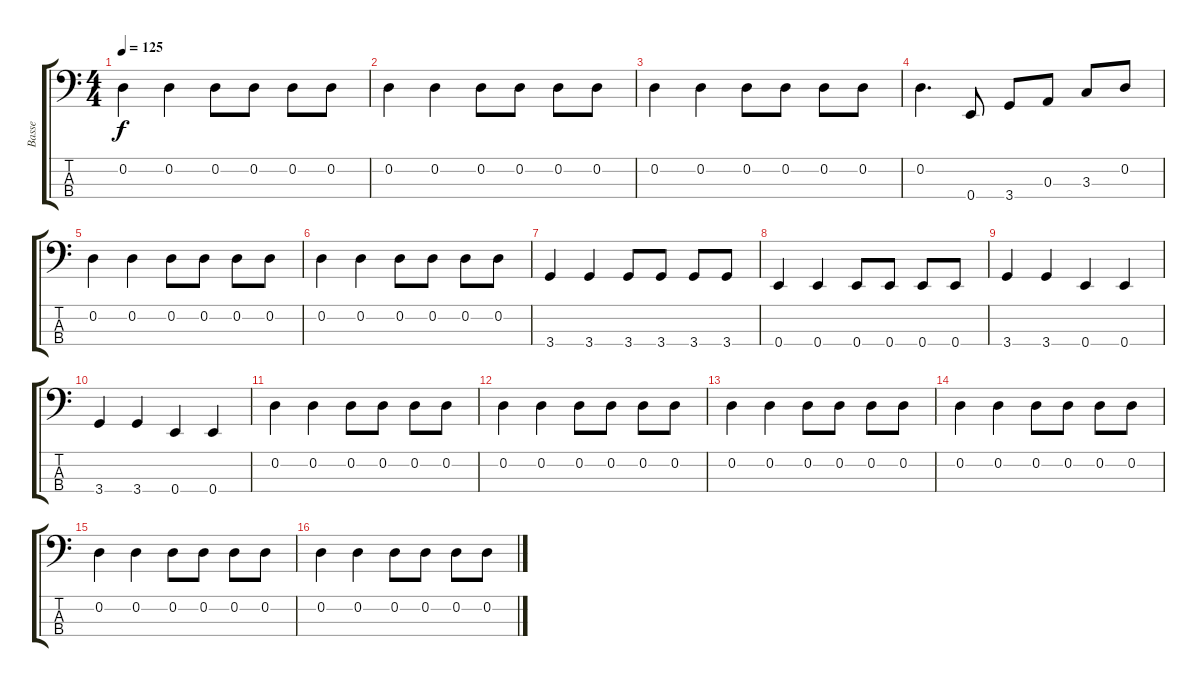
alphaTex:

\track ("Basse" "Basse") {instrument electricbassfinger}
\staff {score tabs}
\tuning (G2 D2 A1 E1) {hide}
\ts (4 4)
\tempo 125
\clef f4
\ks c
0.2.4{dy f} 0.2.4 0.2.8 0.2.8 0.2.8 0.2.8 |
0.2.4 0.2.4 0.2.8 0.2.8 0.2.8 0.2.8 |
0.2.4 0.2.4 0.2.8 0.2.8 0.2.8 0.2.8 |
0.2.4{d} 0.4.8 3.4.8 0.3.8 3.3.8 0.2.8 |
0.2.4 0.2.4 0.2.8 0.2.8 0.2.8 0.2.8 |
0.2.4 0.2.4 0.2.8 0.2.8 0.2.8 0.2.8 |
3.4.4 3.4.4 3.4.8 3.4.8 3.4.8 3.4.8 |
0.4.4 0.4.4 0.4.8 0.4.8 0.4.8 0.4.8 |
3.4.4 3.4.4 0.4.4 0.4.4 |
3.4.4 3.4.4 0.4.4 0.4.4 |
0.2.4 0.2.4 0.2.8 0.2.8 0.2.8 0.2.8 |
0.2.4 0.2.4 0.2.8 0.2.8 0.2.8 0.2.8 |
0.2.4 0.2.4 0.2.8 0.2.8 0.2.8 0.2.8 |
0.2.4 0.2.4 0.2.8 0.2.8 0.2.8 0.2.8 |
0.2.4 0.2.4 0.2.8 0.2.8 0.2.8 0.2.8 |
0.2.4 0.2.4 0.2.8 0.2.8 0.2.8 0.2.8
